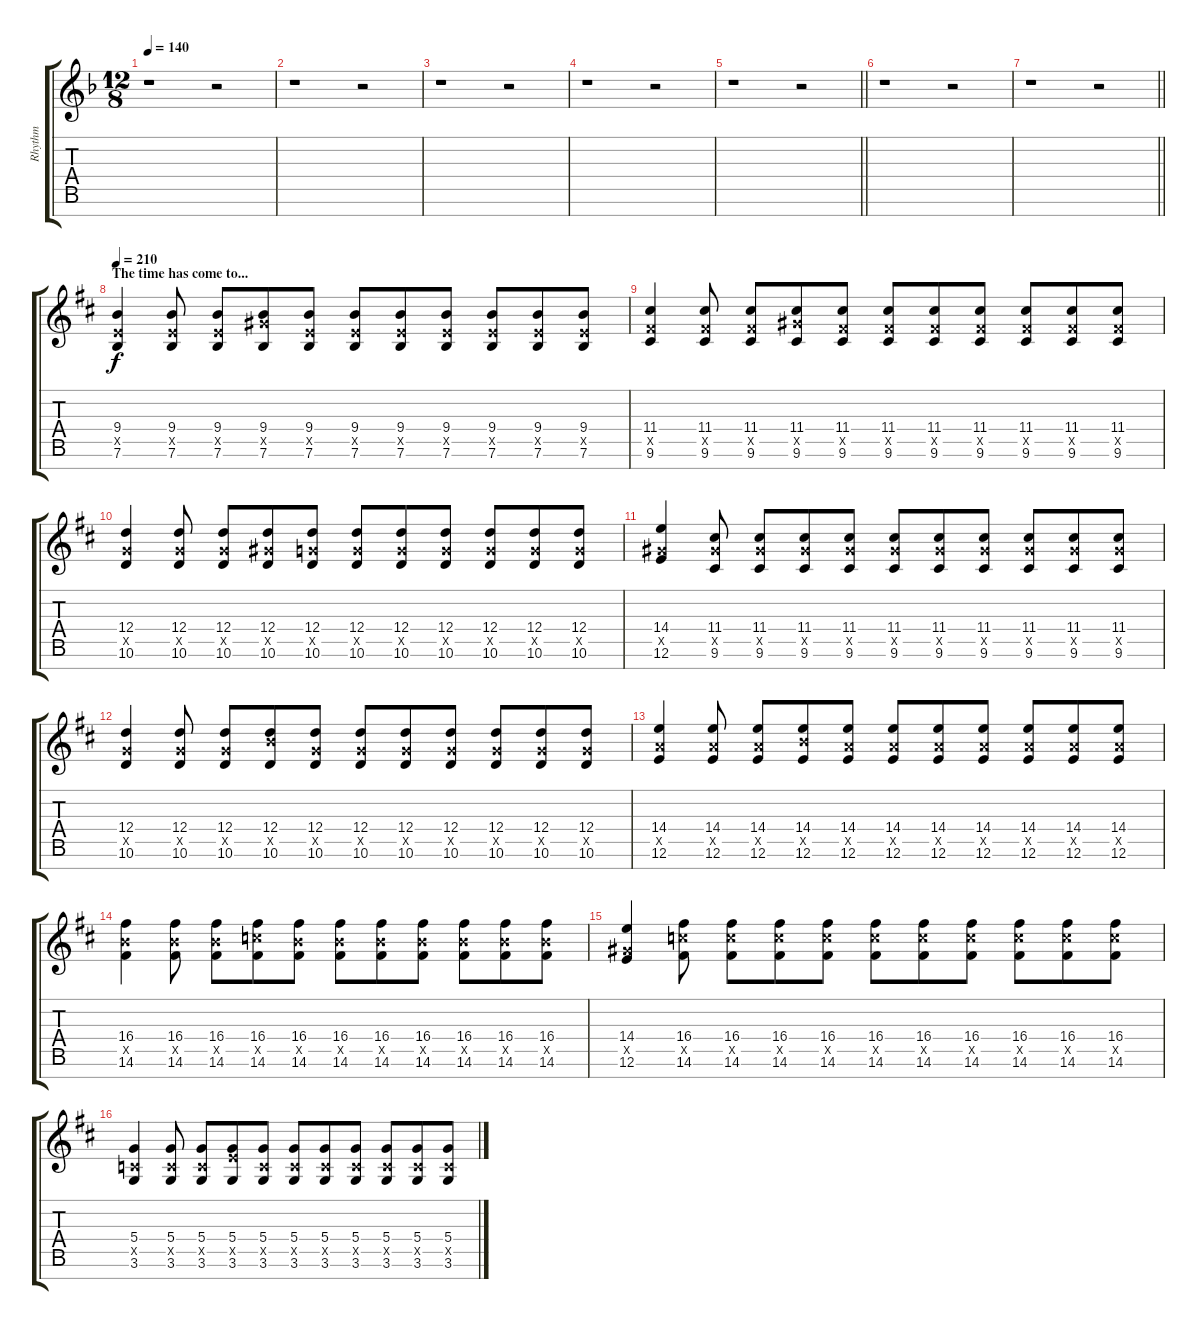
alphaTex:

\track ("Rhythm" "Rhythm") {instrument distortionguitar}
\staff {score tabs}
\tuning (E4 B3 G3 D3 A2 E2 B1) {hide}
\ts (12 8)
\tempo 140
\clef g2
\ks f
r.1{dy f} r.2 |
r.1 r.2 |
r.1 r.2 |
r.1 r.2 |
\barLineRight lightlight
r.1 r.2 |
r.1 r.2 |
\barLineRight lightlight
r.1 r.2 |
\section ("" "The time has come to...")
\tempo 210
\ks d
(9.4 7.5{x} 7.6).4 (9.4 7.5{x} 7.6).8 (9.4 7.5{x} 7.6).8 (9.4 11.5{x} 7.6).8 (9.4 7.5{x} 7.6).8 (9.4 7.5{x} 7.6).8 (9.4 7.5{x} 7.6).8 (9.4 7.5{x} 7.6).8 (9.4 7.5{x} 7.6).8 (9.4 7.5{x} 7.6).8 (9.4 7.5{x} 7.6).8 |
(11.4 9.5{x} 9.6).4 (11.4 9.5{x} 9.6).8 (11.4 9.5{x} 9.6).8 (11.4 11.5{x} 9.6).8 (11.4 9.5{x} 9.6).8 (11.4 9.5{x} 9.6).8 (11.4 9.5{x} 9.6).8 (11.4 9.5{x} 9.6).8 (11.4 9.5{x} 9.6).8 (11.4 9.5{x} 9.6).8 (11.4 9.5{x} 9.6).8 |
(12.4 10.5{x} 10.6).4 (12.4 10.5{x} 10.6).8 (12.4 10.5{x} 10.6).8 (12.4 11.5{x} 10.6).8 (12.4 10.5{x} 10.6).8 (12.4 10.5{x} 10.6).8 (12.4 10.5{x} 10.6).8 (12.4 10.5{x} 10.6).8 (12.4 10.5{x} 10.6).8 (12.4 10.5{x} 10.6).8 (12.4 10.5{x} 10.6).8 |
(14.4 11.5{x} 12.6).4 (11.4 11.5{x} 9.6).8 (11.4 11.5{x} 9.6).8 (11.4 11.5{x} 9.6).8 (11.4 11.5{x} 9.6).8 (11.4 11.5{x} 9.6).8 (11.4 11.5{x} 9.6).8 (11.4 11.5{x} 9.6).8 (11.4 11.5{x} 9.6).8 (11.4 11.5{x} 9.6).8 (11.4 11.5{x} 9.6).8 |
(12.4 10.5{x} 10.6).4 (12.4 10.5{x} 10.6).8 (12.4 10.5{x} 10.6).8 (12.4 14.5{x} 10.6).8 (12.4 10.5{x} 10.6).8 (12.4 10.5{x} 10.6).8 (12.4 10.5{x} 10.6).8 (12.4 10.5{x} 10.6).8 (12.4 10.5{x} 10.6).8 (12.4 10.5{x} 10.6).8 (12.4 10.5{x} 10.6).8 |
(14.4 12.5{x} 12.6).4 (14.4 12.5{x} 12.6).8 (14.4 12.5{x} 12.6).8 (14.4 14.5{x} 12.6).8 (14.4 12.5{x} 12.6).8 (14.4 12.5{x} 12.6).8 (14.4 12.5{x} 12.6).8 (14.4 12.5{x} 12.6).8 (14.4 12.5{x} 12.6).8 (14.4 12.5{x} 12.6).8 (14.4 12.5{x} 12.6).8 |
(16.4 14.5{x} 14.6).4 (16.4 14.5{x} 14.6).8 (16.4 14.5{x} 14.6).8 (16.4 15.5{x} 14.6).8 (16.4 14.5{x} 14.6).8 (16.4 14.5{x} 14.6).8 (16.4 14.5{x} 14.6).8 (16.4 14.5{x} 14.6).8 (16.4 14.5{x} 14.6).8 (16.4 14.5{x} 14.6).8 (16.4 14.5{x} 14.6).8 |
(14.4 11.5{x} 12.6).4 (16.4 15.5{x} 14.6).8 (16.4 15.5{x} 14.6).8 (16.4 15.5{x} 14.6).8 (16.4 15.5{x} 14.6).8 (16.4 15.5{x} 14.6).8 (16.4 15.5{x} 14.6).8 (16.4 15.5{x} 14.6).8 (16.4 15.5{x} 14.6).8 (16.4 15.5{x} 14.6).8 (16.4 15.5{x} 14.6).8 |
(5.4 3.5{x} 3.6).4 (5.4 3.5{x} 3.6).8 (5.4 3.5{x} 3.6).8 (5.4 7.5{x} 3.6).8 (5.4 3.5{x} 3.6).8 (5.4 3.5{x} 3.6).8 (5.4 3.5{x} 3.6).8 (5.4 3.5{x} 3.6).8 (5.4 3.5{x} 3.6).8 (5.4 3.5{x} 3.6).8 (5.4 3.5{x} 3.6).8
